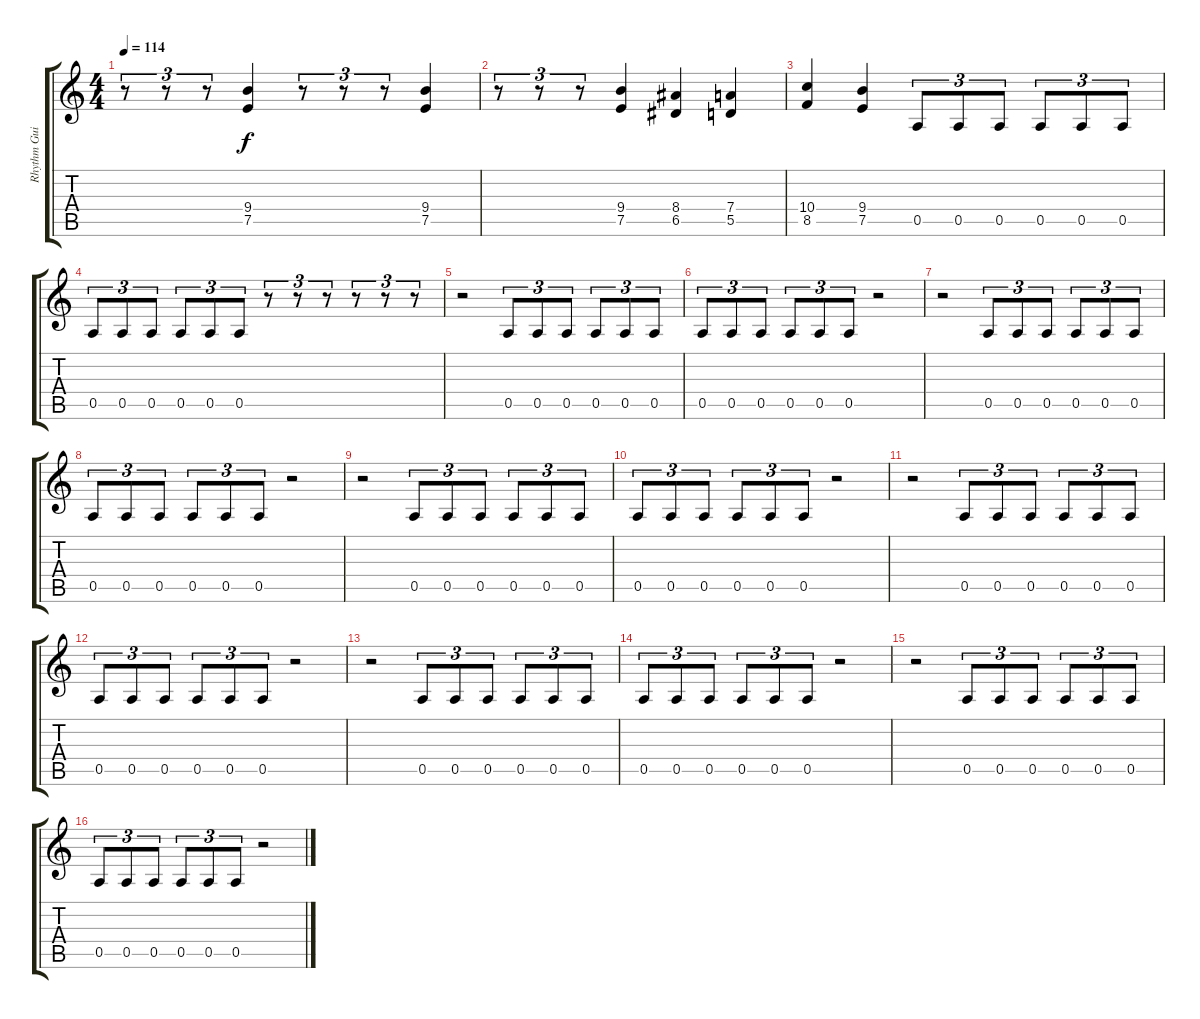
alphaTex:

\track ("Rhythm Guitar" "Rhythm Gui") {instrument distortionguitar}
\staff {score tabs}
\tuning (E4 B3 G3 D3 A2 E2) {hide}
\ts (4 4)
\tempo 114
\clef g2
\ks c
r.8{tu (3 2) dy f} r.8{tu (3 2)} r.8{tu (3 2)} (9.4 7.5).4 r.8{tu (3 2)} r.8{tu (3 2)} r.8{tu (3 2)} (9.4 7.5).4 |
r.8{tu (3 2)} r.8{tu (3 2)} r.8{tu (3 2)} (9.4 7.5).4 (8.4 6.5).4 (7.4 5.5).4 |
(10.4 8.5).4 (9.4 7.5).4 0.5.8{tu (3 2)} 0.5.8{tu (3 2)} 0.5.8{tu (3 2)} 0.5.8{tu (3 2)} 0.5.8{tu (3 2)} 0.5.8{tu (3 2)} |
0.5.8{tu (3 2)} 0.5.8{tu (3 2)} 0.5.8{tu (3 2)} 0.5.8{tu (3 2)} 0.5.8{tu (3 2)} 0.5.8{tu (3 2)} r.8{tu (3 2)} r.8{tu (3 2)} r.8{tu (3 2)} r.8{tu (3 2)} r.8{tu (3 2)} r.8{tu (3 2)} |
r.2 0.5.8{tu (3 2)} 0.5.8{tu (3 2)} 0.5.8{tu (3 2)} 0.5.8{tu (3 2)} 0.5.8{tu (3 2)} 0.5.8{tu (3 2)} |
0.5.8{tu (3 2)} 0.5.8{tu (3 2)} 0.5.8{tu (3 2)} 0.5.8{tu (3 2)} 0.5.8{tu (3 2)} 0.5.8{tu (3 2)} r.2 |
r.2 0.5.8{tu (3 2)} 0.5.8{tu (3 2)} 0.5.8{tu (3 2)} 0.5.8{tu (3 2)} 0.5.8{tu (3 2)} 0.5.8{tu (3 2)} |
0.5.8{tu (3 2)} 0.5.8{tu (3 2)} 0.5.8{tu (3 2)} 0.5.8{tu (3 2)} 0.5.8{tu (3 2)} 0.5.8{tu (3 2)} r.2 |
r.2 0.5.8{tu (3 2)} 0.5.8{tu (3 2)} 0.5.8{tu (3 2)} 0.5.8{tu (3 2)} 0.5.8{tu (3 2)} 0.5.8{tu (3 2)} |
0.5.8{tu (3 2)} 0.5.8{tu (3 2)} 0.5.8{tu (3 2)} 0.5.8{tu (3 2)} 0.5.8{tu (3 2)} 0.5.8{tu (3 2)} r.2 |
r.2 0.5.8{tu (3 2)} 0.5.8{tu (3 2)} 0.5.8{tu (3 2)} 0.5.8{tu (3 2)} 0.5.8{tu (3 2)} 0.5.8{tu (3 2)} |
0.5.8{tu (3 2)} 0.5.8{tu (3 2)} 0.5.8{tu (3 2)} 0.5.8{tu (3 2)} 0.5.8{tu (3 2)} 0.5.8{tu (3 2)} r.2 |
r.2 0.5.8{tu (3 2)} 0.5.8{tu (3 2)} 0.5.8{tu (3 2)} 0.5.8{tu (3 2)} 0.5.8{tu (3 2)} 0.5.8{tu (3 2)} |
0.5.8{tu (3 2)} 0.5.8{tu (3 2)} 0.5.8{tu (3 2)} 0.5.8{tu (3 2)} 0.5.8{tu (3 2)} 0.5.8{tu (3 2)} r.2 |
r.2 0.5.8{tu (3 2)} 0.5.8{tu (3 2)} 0.5.8{tu (3 2)} 0.5.8{tu (3 2)} 0.5.8{tu (3 2)} 0.5.8{tu (3 2)} |
0.5.8{tu (3 2)} 0.5.8{tu (3 2)} 0.5.8{tu (3 2)} 0.5.8{tu (3 2)} 0.5.8{tu (3 2)} 0.5.8{tu (3 2)} r.2
